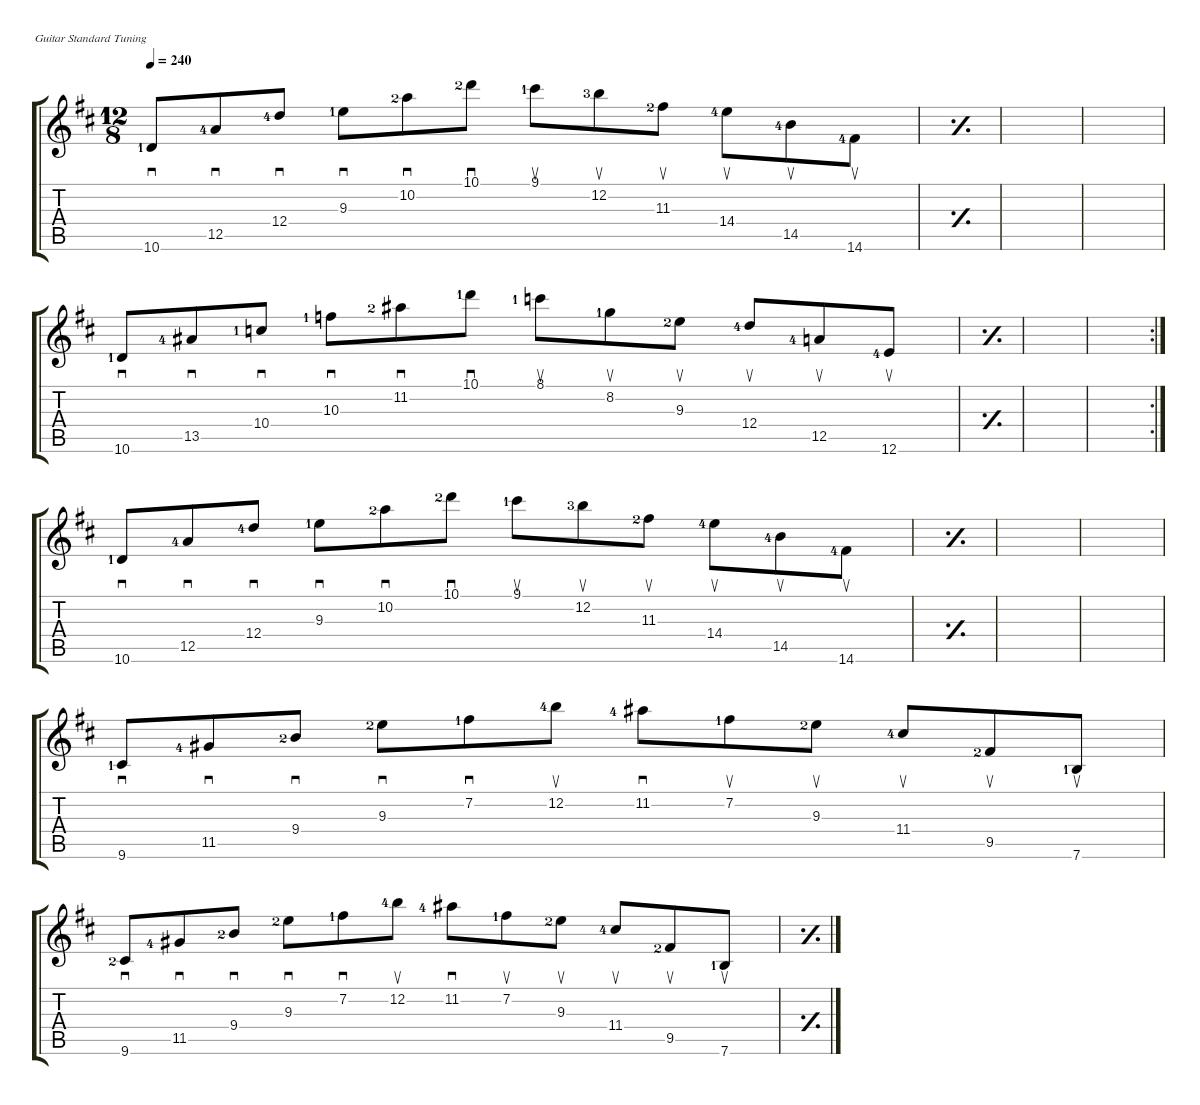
\defaultSystemsLayout 4
\hideDynamics
\bracketExtendMode groupsimilarinstruments
\singleTrackTrackNamePolicy hidden
\firstSystemTrackNameOrientation horizontal
\otherSystemsTrackNameOrientation horizontal
\defaultBarNumberDisplay Hide
\track ("Electric Guitar" "E-Gt") {instrument electricguitarclean}
\staff {score tabs}
\tuning (E4 B3 G3 D3 A2 E2)
\ts (12 8)
\tempo 240
\clef g2
\ks d
10.6{lf 2}.8{sd dy mf instrument electricguitarclean} 12.5{lf 5}.8{sd} 12.4{lf 5}.8{sd} 9.3{lf 2}.8{sd} 10.2{lf 3}.8{sd} 10.1{lf 3}.8{sd} 9.1{lf 2}.8{su} 12.2{lf 4}.8{su} 11.3{lf 3}.8{su} 14.4{lf 5}.8{su} 14.5{lf 5}.8{su} 14.6{lf 5}.8{su} |
\simile simple
|
|
|
\simile none
10.6{lf 2}.8{sd} 13.5{lf 5}.8{sd} 10.4{lf 2}.8{sd} 10.3{lf 2}.8{sd} 11.2{lf 3}.8{sd} 10.1{lf 2}.8{sd} 8.1{lf 2}.8{su} 8.2{lf 2}.8{su} 9.3{lf 3}.8{su} 12.4{lf 5}.8{su} 12.5{lf 5}.8{su} 12.6{lf 5}.8{su} |
\simile simple
|
|
\rc 2
|
\simile none
10.6{lf 2}.8{sd} 12.5{lf 5}.8{sd} 12.4{lf 5}.8{sd} 9.3{lf 2}.8{sd} 10.2{lf 3}.8{sd} 10.1{lf 3}.8{sd} 9.1{lf 2}.8{su} 12.2{lf 4}.8{su} 11.3{lf 3}.8{su} 14.4{lf 5}.8{su} 14.5{lf 5}.8{su} 14.6{lf 5}.8{su} |
\simile simple
|
|
|
\simile none
9.6{lf 2}.8{sd} 11.5{lf 5}.8{sd} 9.4{lf 3}.8{sd} 9.3{lf 3}.8{sd} 7.2{lf 2}.8{sd} 12.2{lf 5}.8{su} 11.2{lf 5}.8{sd} 7.2{lf 2}.8{su} 9.3{lf 3}.8{su} 11.4{lf 5}.8{su} 9.5{lf 3}.8{su} 7.6{lf 2}.8{su} |
9.6{lf 3}.8{sd} 11.5{lf 5}.8{sd} 9.4{lf 3}.8{sd} 9.3{lf 3}.8{sd} 7.2{lf 2}.8{sd} 12.2{lf 5}.8{su} 11.2{lf 5}.8{sd} 7.2{lf 2}.8{su} 9.3{lf 3}.8{su} 11.4{lf 5}.8{su} 9.5{lf 3}.8{su} 7.6{lf 2}.8{su} |
\simile simple
